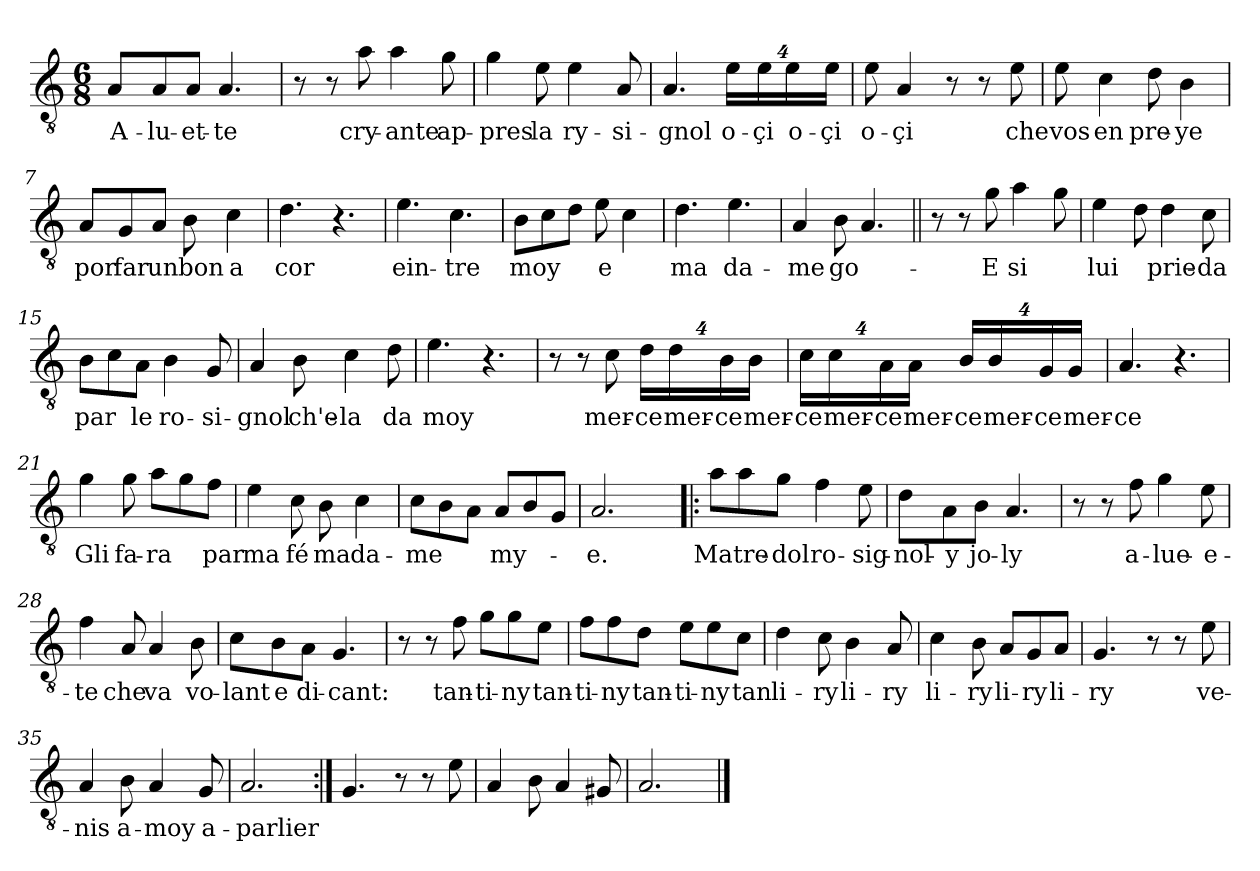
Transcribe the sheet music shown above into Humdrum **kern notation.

**kern	**text
*part1	*part1
*staff1	*staff1
*clefGv2	*
*k[]	*
*C:	*
*M6/8	*
=1	=1
!	!LO:LY:b
8A/L	A-
!	!LO:LY:b
8A/	-lu-
!	!LO:LY:b
8A/J	-et-
!	!LO:LY:b
4.A/	-te
=2	=2
8r	.
8r	.
!	!LO:LY:b
8a\	cry-
!	!LO:LY:b
4a\	-ante
!	!LO:LY:b
8g\	ap-
=3	=3
!	!LO:LY:b
4g\	-pres
!	!LO:LY:b
8e\	la
!	!LO:LY:b
4e\	ry-
!	!LO:LY:b
8A/	-si-
=4	=4
!	!LO:LY:b
4.A/	-gnol
!	!LO:LY:b
32%3e\L	o-
!	!LO:LY:b
32%3e\	-çi
!	!LO:LY:b
32%3e\	o-
!	!LO:LY:b
32%3e\J	-çi
=5	=5
!	!LO:LY:b
8e\	o-
!	!LO:LY:b
4A/	-çi
8r	.
8r	.
!	!LO:LY:b
8e\	che
=6	=6
!	!LO:LY:b
8e\	vos
!	!LO:LY:b
4c\	en
!	!LO:LY:b
8d\	pre-
!	!LO:LY:b
4B\	-ye
!!LO:LB:g=z
=7	=7
!	!LO:LY:b
8A/L	por
!	!LO:LY:b
8G/	far
!	!LO:LY:b
8A/J	un
!	!LO:LY:b
8B\	bon
!	!LO:LY:b
4c\	a
=8	=8
!	!LO:LY:b
4.d\	cor
4.r	.
=9	=9
!	!LO:LY:b
4.e\	ein-
!	!LO:LY:b
4.c\	-tre
=10	=10
!	!LO:LY:b
8B\L	moy
8c\	.
8d\J	.
!	!LO:LY:b
8e\	e
4c\	.
=11	=11
!	!LO:LY:b
4.d\	ma
!	!LO:LY:b
4.e\	da-
=12	=12
!	!LO:LY:b
4A/	-me
!	!LO:LY:b
8B\	go-
4.A/	.
=13||	=13||
8r	.
8r	.
!	!LO:LY:b
8g\	-E
!	!LO:LY:b
4a\	si
8g\	.
=14	=14
!	!LO:LY:b
4e\	lui
8d\	.
!	!LO:LY:b
4d\	prie-
!	!LO:LY:b
8c\	-da
!!LO:LB:g=z
=15	=15
!	!LO:LY:b
8B\L	par
8c\	.
!	!LO:LY:b
8A\J	le
!	!LO:LY:b
4B\	ro-
!	!LO:LY:b
8G/	-si-
=16	=16
!	!LO:LY:b
4A/	-gnol
!	!LO:LY:b
8B\	ch'e-
!	!LO:LY:b
4c\	-la
!	!LO:LY:b
8d\	da
=17	=17
!	!LO:LY:b
4.e\	moy
4.r	.
=18	=18
8r	.
8r	.
!	!LO:LY:b
8c\	mer-
!	!LO:LY:b
32%3d\L	-ce
!	!LO:LY:b
32%3d\	mer-
!	!LO:LY:b
32%3B\	-ce
!	!LO:LY:b
32%3B\J	mer-
=19	=19
!	!LO:LY:b
32%3c\L	-ce
!	!LO:LY:b
32%3c\	mer-
!	!LO:LY:b
32%3A\	-ce
!	!LO:LY:b
32%3A\J	mer-
!	!LO:LY:b
32%3B/L	-ce
!	!LO:LY:b
32%3B/	mer-
!	!LO:LY:b
32%3G/	-ce
!	!LO:LY:b
32%3G/J	mer-
=20	=20
!	!LO:LY:b
4.A/	-ce
4.r	.
!!LO:LB:g=z
=21	=21
!	!LO:LY:b
4g\	Gli
!	!LO:LY:b
8g\	fa-
!	!LO:LY:b
8a\L	-ra
8g\	.
!	!LO:LY:b
8f\J	par
=22	=22
!	!LO:LY:b
4e\	ma
!	!LO:LY:b
8c\	fé
!	!LO:LY:b
8B\	ma
!	!LO:LY:b
4c\	da-
=23	=23
!	!LO:LY:b
8c\L	-me
8B\	.
8A\J	.
!	!LO:LY:b
8A/L	my-
8B/	.
8G/J	.
=24	=24
!	!LO:LY:b
2.A/	-e.
=25!|:	=25!|:
!	!LO:LY:b
8a\L	Ma
!	!LO:LY:b
8a\	tre-
!	!LO:LY:b
8g\J	-dol
!	!LO:LY:b
4f\	ro-
!	!LO:LY:b
8e\	-sig-
=26	=26
!	!LO:LY:b
8d\L	-nol-
!	!LO:LY:b
8A\	-y
!	!LO:LY:b
8B\J	jo-
!	!LO:LY:b
4.A/	-ly
=27	=27
8r	.
8r	.
!	!LO:LY:b
8f\	a-
!	!LO:LY:b
4g\	-lue-
!	!LO:LY:b
8e\	-e-
!!LO:LB:g=z
=28	=28
!	!LO:LY:b
4f\	-te
!	!LO:LY:b
8A/	che
!	!LO:LY:b
4A/	va
!	!LO:LY:b
8B\	vo-
=29	=29
!	!LO:LY:b
8c\L	-lant
!	!LO:LY:b
8B\	e
!	!LO:LY:b
8A\J	di-
!	!LO:LY:b
4.G/	-cant:
=30	=30
8r	.
8r	.
!	!LO:LY:b
8f\	tan-
!	!LO:LY:b
8g\L	-ti-
!	!LO:LY:b
8g\	-ny
!	!LO:LY:b
8e\J	tan-
=31	=31
!	!LO:LY:b
8f\L	-ti-
!	!LO:LY:b
8f\	-ny
!	!LO:LY:b
8d\J	tan-
!	!LO:LY:b
8e\L	-ti-
!	!LO:LY:b
8e\	-ny
!	!LO:LY:b
8c\J	tan
=32	=32
!	!LO:LY:b
4d\	li-
!	!LO:LY:b
8c\	-ry
!	!LO:LY:b
4B\	li-
!	!LO:LY:b
8A/	-ry
=33	=33
!	!LO:LY:b
4c\	li-
!	!LO:LY:b
8B\	-ry
!	!LO:LY:b
8A/L	li-
!	!LO:LY:b
8G/	-ry
!	!LO:LY:b
8A/J	li-
!!LO:LB:g=z
=34	=34
!	!LO:LY:b
4.G/	-ry
8r	.
8r	.
!	!LO:LY:b
8e\	ve-
=35	=35
!	!LO:LY:b
4A/	-nis
!	!LO:LY:b
8B\	a-
!	!LO:LY:b
4A/	-moy
!	!LO:LY:b
8G/	a-
=36	=36
!	!LO:LY:b
2.A/	-parlier
=37:|!	=37:|!
4.G/	.
8r	.
8r	.
8e\	.
=38	=38
4A/	.
8B\	.
4A/	.
8G#/	.
=39	=39
2.A/	.
==	==
*-	*-
